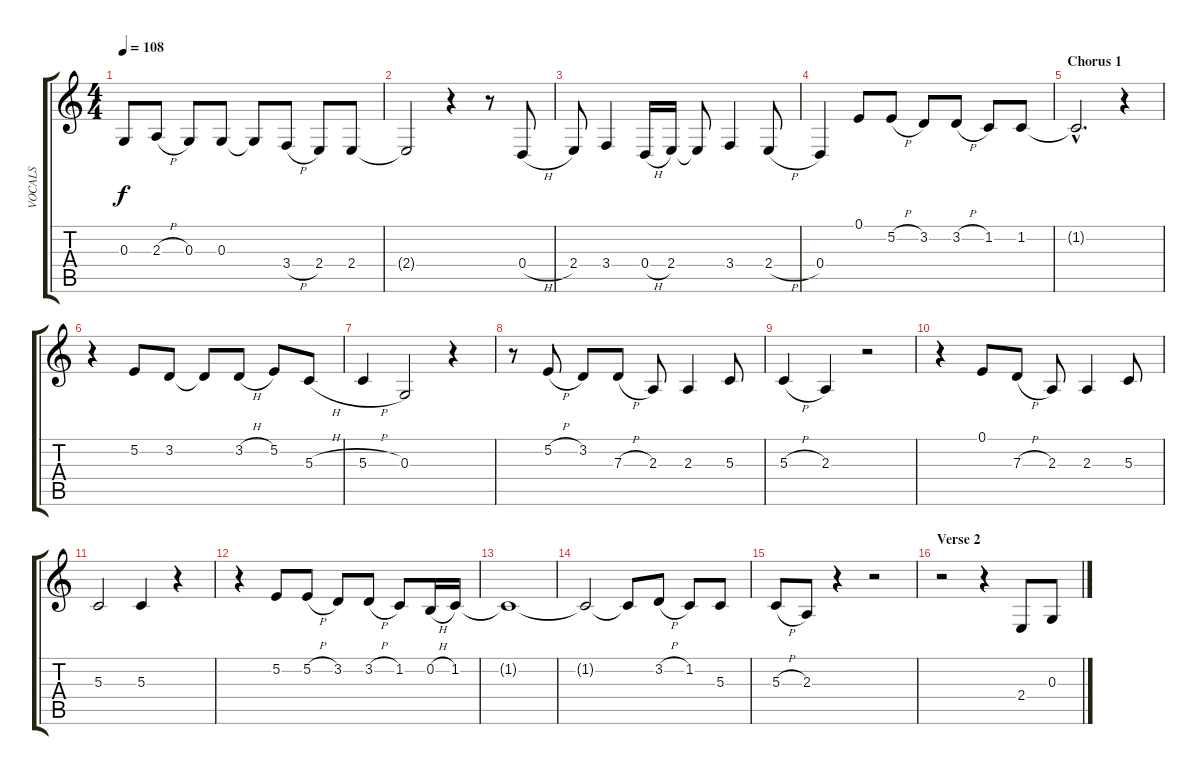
\track ("VOCALS" "VOCALS") {instrument lead2sawtooth}
\staff {score tabs}
\tuning (E4 B3 G3 D3 A2 E2) {hide}
\ts (4 4)
\tempo 108
\clef g2
\ks c
0.3{t}.8{dy f} 2.3{h}.8 0.3.8 0.3.8 0.3{t}.8 3.4{h}.8 2.4.8 2.4.8 |
2.4{t}.2 r.4 r.8 0.4{h}.8 |
2.4.8 3.4.4 0.4{h}.16 2.4.16 2.4{t}.8 3.4.4 2.4{h}.8 |
0.4.4 0.1.8 5.2{h}.8 3.2.8 3.2{h}.8 1.2.8 1.2.8 |
\section ("" "Chorus 1")
1.2{hac t}.2{d} r.4 |
r.4 5.2.8 3.2.8 3.2{t}.8 3.2{h}.8 5.2.8 5.3{h}.8 |
5.3{h}.4 0.3.2 r.4 |
r.8 5.2{h}.8 3.2.8 7.3{h}.8 2.3.8 2.3.4 5.3.8 |
5.3{h}.4 2.3.4 r.2 |
r.4 0.1.8 7.3{h}.8 2.3.8 2.3.4 5.3.8 |
5.3.2 5.3.4 r.4 |
r.4 5.2.8 5.2{h}.8 3.2.8 3.2{h}.8 1.2.8 0.2{h}.16 1.2.16 |
1.2{t}.1 |
1.2{t}.2 1.2{t}.8 3.2{h}.8 1.2.8 5.3.8 |
5.3{h}.8 2.3.8 r.4 r.2 |
\section ("" "Verse 2")
r.2 r.4 2.4.8 0.3.8
